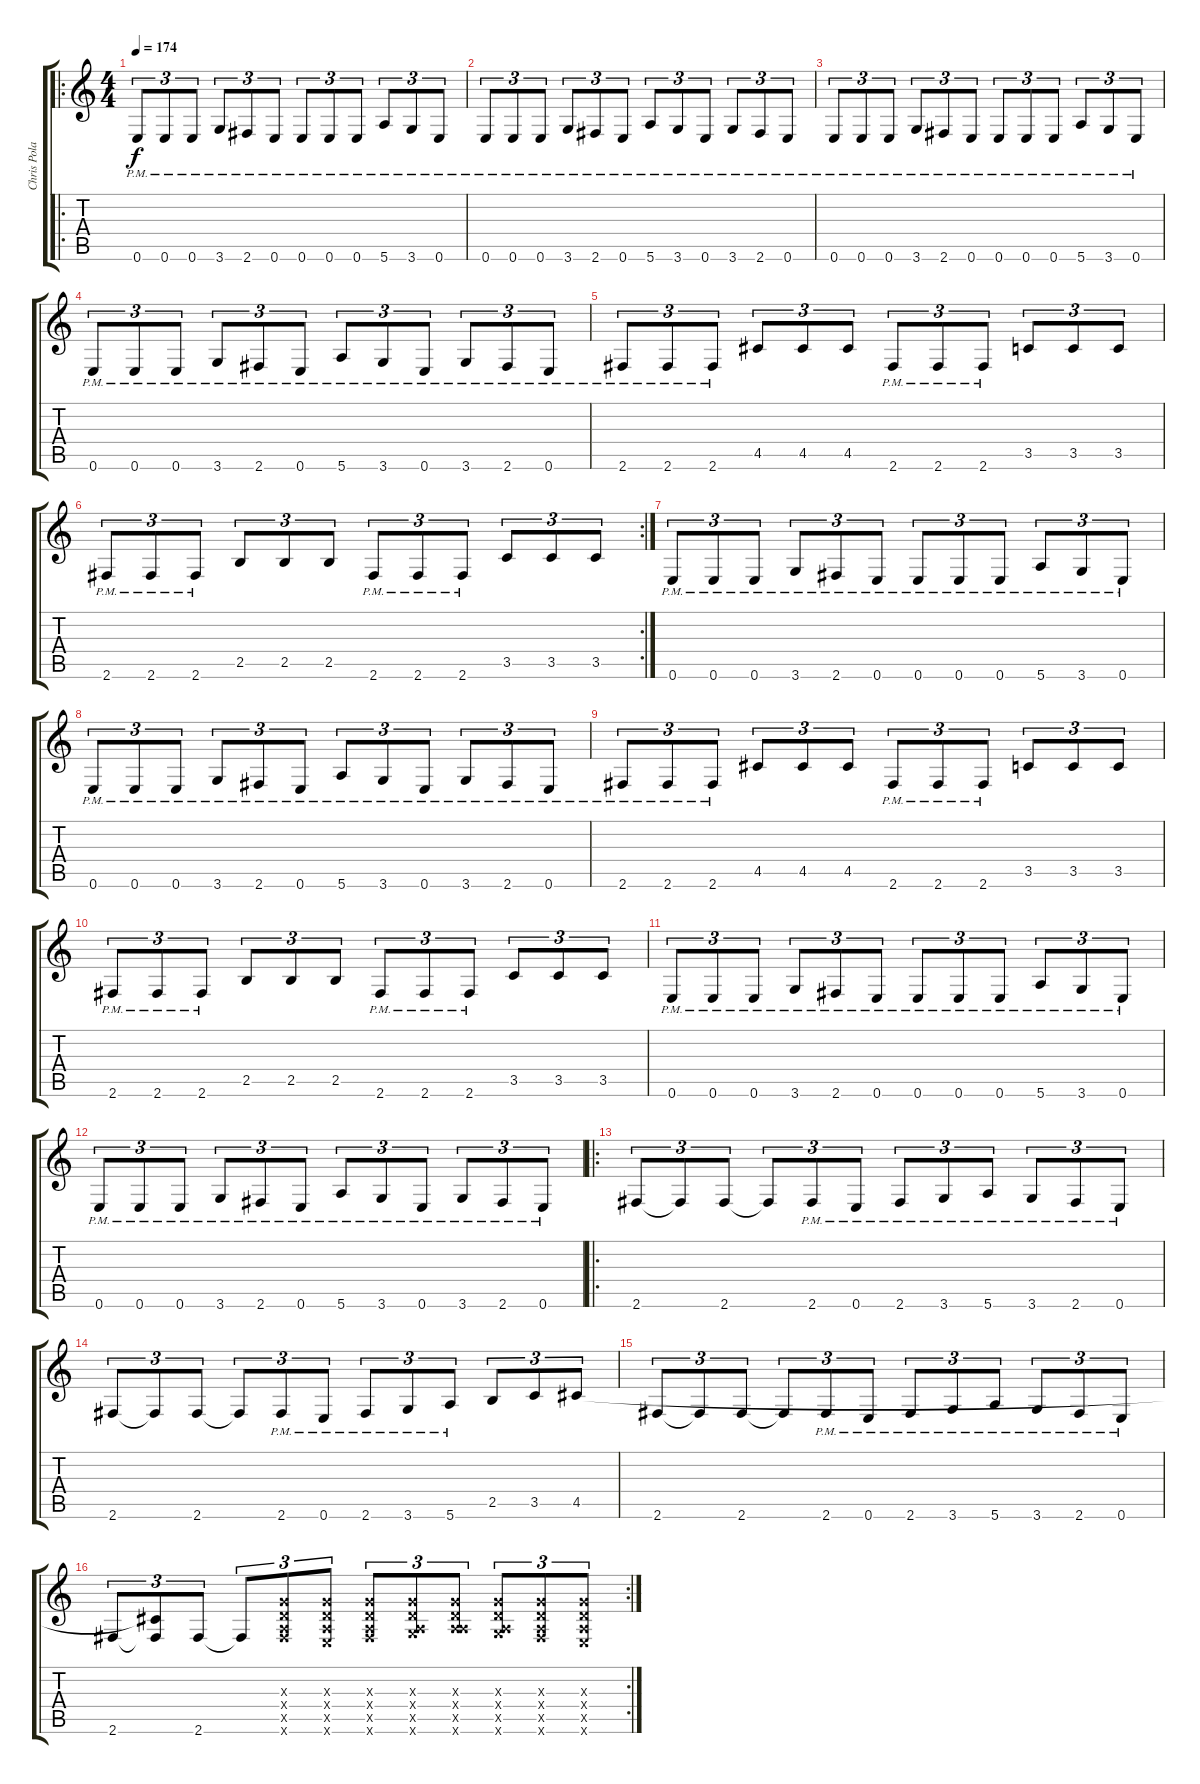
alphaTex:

\track ("Chris Poland" "Chris Pola") {instrument distortionguitar}
\staff {score tabs}
\tuning (E4 B3 G3 D3 A2 E2) {hide}
\ro
\ts (4 4)
\tempo 174
\clef g2
\ks c
0.6{pm}.8{tu (3 2) dy f instrument distortionguitar} 0.6{pm}.8{tu (3 2)} 0.6{pm}.8{tu (3 2)} 3.6{pm}.8{tu (3 2)} 2.6{pm}.8{tu (3 2)} 0.6{pm}.8{tu (3 2)} 0.6{pm}.8{tu (3 2)} 0.6{pm}.8{tu (3 2)} 0.6{pm}.8{tu (3 2)} 5.6{pm}.8{tu (3 2)} 3.6{pm}.8{tu (3 2)} 0.6{pm}.8{tu (3 2)} |
0.6{pm}.8{tu (3 2)} 0.6{pm}.8{tu (3 2)} 0.6{pm}.8{tu (3 2)} 3.6{pm}.8{tu (3 2)} 2.6{pm}.8{tu (3 2)} 0.6{pm}.8{tu (3 2)} 5.6{pm}.8{tu (3 2)} 3.6{pm}.8{tu (3 2)} 0.6{pm}.8{tu (3 2)} 3.6{pm}.8{tu (3 2)} 2.6{pm}.8{tu (3 2)} 0.6{pm}.8{tu (3 2)} |
0.6{pm}.8{tu (3 2)} 0.6{pm}.8{tu (3 2)} 0.6{pm}.8{tu (3 2)} 3.6{pm}.8{tu (3 2)} 2.6{pm}.8{tu (3 2)} 0.6{pm}.8{tu (3 2)} 0.6{pm}.8{tu (3 2)} 0.6{pm}.8{tu (3 2)} 0.6{pm}.8{tu (3 2)} 5.6{pm}.8{tu (3 2)} 3.6{pm}.8{tu (3 2)} 0.6{pm}.8{tu (3 2)} |
0.6{pm}.8{tu (3 2)} 0.6{pm}.8{tu (3 2)} 0.6{pm}.8{tu (3 2)} 3.6{pm}.8{tu (3 2)} 2.6{pm}.8{tu (3 2)} 0.6{pm}.8{tu (3 2)} 5.6{pm}.8{tu (3 2)} 3.6{pm}.8{tu (3 2)} 0.6{pm}.8{tu (3 2)} 3.6{pm}.8{tu (3 2)} 2.6{pm}.8{tu (3 2)} 0.6{pm}.8{tu (3 2)} |
2.6{pm}.8{tu (3 2)} 2.6{pm}.8{tu (3 2)} 2.6{pm}.8{tu (3 2)} 4.5.8{tu (3 2)} 4.5.8{tu (3 2)} 4.5.8{tu (3 2)} 2.6{pm}.8{tu (3 2)} 2.6{pm}.8{tu (3 2)} 2.6{pm}.8{tu (3 2)} 3.5.8{tu (3 2)} 3.5.8{tu (3 2)} 3.5.8{tu (3 2)} |
\rc 2
2.6{pm}.8{tu (3 2)} 2.6{pm}.8{tu (3 2)} 2.6{pm}.8{tu (3 2)} 2.5.8{tu (3 2)} 2.5.8{tu (3 2)} 2.5.8{tu (3 2)} 2.6{pm}.8{tu (3 2)} 2.6{pm}.8{tu (3 2)} 2.6{pm}.8{tu (3 2)} 3.5.8{tu (3 2)} 3.5.8{tu (3 2)} 3.5.8{tu (3 2)} |
0.6{pm}.8{tu (3 2)} 0.6{pm}.8{tu (3 2)} 0.6{pm}.8{tu (3 2)} 3.6{pm}.8{tu (3 2)} 2.6{pm}.8{tu (3 2)} 0.6{pm}.8{tu (3 2)} 0.6{pm}.8{tu (3 2)} 0.6{pm}.8{tu (3 2)} 0.6{pm}.8{tu (3 2)} 5.6{pm}.8{tu (3 2)} 3.6{pm}.8{tu (3 2)} 0.6{pm}.8{tu (3 2)} |
0.6{pm}.8{tu (3 2)} 0.6{pm}.8{tu (3 2)} 0.6{pm}.8{tu (3 2)} 3.6{pm}.8{tu (3 2)} 2.6{pm}.8{tu (3 2)} 0.6{pm}.8{tu (3 2)} 5.6{pm}.8{tu (3 2)} 3.6{pm}.8{tu (3 2)} 0.6{pm}.8{tu (3 2)} 3.6{pm}.8{tu (3 2)} 2.6{pm}.8{tu (3 2)} 0.6{pm}.8{tu (3 2)} |
2.6{pm}.8{tu (3 2)} 2.6{pm}.8{tu (3 2)} 2.6{pm}.8{tu (3 2)} 4.5.8{tu (3 2)} 4.5.8{tu (3 2)} 4.5.8{tu (3 2)} 2.6{pm}.8{tu (3 2)} 2.6{pm}.8{tu (3 2)} 2.6{pm}.8{tu (3 2)} 3.5.8{tu (3 2)} 3.5.8{tu (3 2)} 3.5.8{tu (3 2)} |
2.6{pm}.8{tu (3 2)} 2.6{pm}.8{tu (3 2)} 2.6{pm}.8{tu (3 2)} 2.5.8{tu (3 2)} 2.5.8{tu (3 2)} 2.5.8{tu (3 2)} 2.6{pm}.8{tu (3 2)} 2.6{pm}.8{tu (3 2)} 2.6{pm}.8{tu (3 2)} 3.5.8{tu (3 2)} 3.5.8{tu (3 2)} 3.5.8{tu (3 2)} |
0.6{pm}.8{tu (3 2)} 0.6{pm}.8{tu (3 2)} 0.6{pm}.8{tu (3 2)} 3.6{pm}.8{tu (3 2)} 2.6{pm}.8{tu (3 2)} 0.6{pm}.8{tu (3 2)} 0.6{pm}.8{tu (3 2)} 0.6{pm}.8{tu (3 2)} 0.6{pm}.8{tu (3 2)} 5.6{pm}.8{tu (3 2)} 3.6{pm}.8{tu (3 2)} 0.6{pm}.8{tu (3 2)} |
0.6{pm}.8{tu (3 2)} 0.6{pm}.8{tu (3 2)} 0.6{pm}.8{tu (3 2)} 3.6{pm}.8{tu (3 2)} 2.6{pm}.8{tu (3 2)} 0.6{pm}.8{tu (3 2)} 5.6{pm}.8{tu (3 2)} 3.6{pm}.8{tu (3 2)} 0.6{pm}.8{tu (3 2)} 3.6{pm}.8{tu (3 2)} 2.6{pm}.8{tu (3 2)} 0.6{pm}.8{tu (3 2)} |
\ro
2.6.8{tu (3 2)} 2.6{t}.8{tu (3 2)} 2.6.8{tu (3 2)} 2.6{t}.8{tu (3 2)} 2.6{pm}.8{tu (3 2)} 0.6{pm}.8{tu (3 2)} 2.6{pm}.8{tu (3 2)} 3.6{pm}.8{tu (3 2)} 5.6{pm}.8{tu (3 2)} 3.6{pm}.8{tu (3 2)} 2.6{pm}.8{tu (3 2)} 0.6{pm}.8{tu (3 2)} |
2.6.8{tu (3 2)} 2.6{t}.8{tu (3 2)} 2.6.8{tu (3 2)} 2.6{t}.8{tu (3 2)} 2.6{pm}.8{tu (3 2)} 0.6{pm}.8{tu (3 2)} 2.6{pm}.8{tu (3 2)} 3.6{pm}.8{tu (3 2)} 5.6{pm}.8{tu (3 2)} 2.5.8{tu (3 2)} 3.5.8{tu (3 2)} 4.5.8{tu (3 2)} |
2.6.8{tu (3 2)} 2.6{t}.8{tu (3 2)} 2.6.8{tu (3 2)} 2.6{t}.8{tu (3 2)} 2.6{pm}.8{tu (3 2)} 0.6{pm}.8{tu (3 2)} 2.6{pm}.8{tu (3 2)} 3.6{pm}.8{tu (3 2)} 5.6{pm}.8{tu (3 2)} 3.6{pm}.8{tu (3 2)} 2.6{pm}.8{tu (3 2)} 0.6{pm}.8{tu (3 2)} |
\rc 2
2.6.8{tu (3 2)} (4.5{t} 2.6{t}).8{tu (3 2)} 2.6.8{tu (3 2)} 2.6{t}.8{tu (3 2)} (0.3{x} 0.4{x} 0.5{x} 2.6{x}).8{tu (3 2)} (0.3{x} 0.4{x} 0.5{x} 0.6{x}).8{tu (3 2)} (0.3{x} 0.4{x} 0.5{x} 2.6{x}).8{tu (3 2)} (0.3{x} 0.4{x} 0.5{x} 3.6{x}).8{tu (3 2)} (0.3{x} 0.4{x} 0.5{x} 5.6{x}).8{tu (3 2)} (0.3{x} 0.4{x} 0.5{x} 3.6{x}).8{tu (3 2)} (0.3{x} 0.4{x} 0.5{x} 2.6{x}).8{tu (3 2)} (0.3{x} 0.4{x} 0.5{x} 0.6{x}).8{tu (3 2)}
